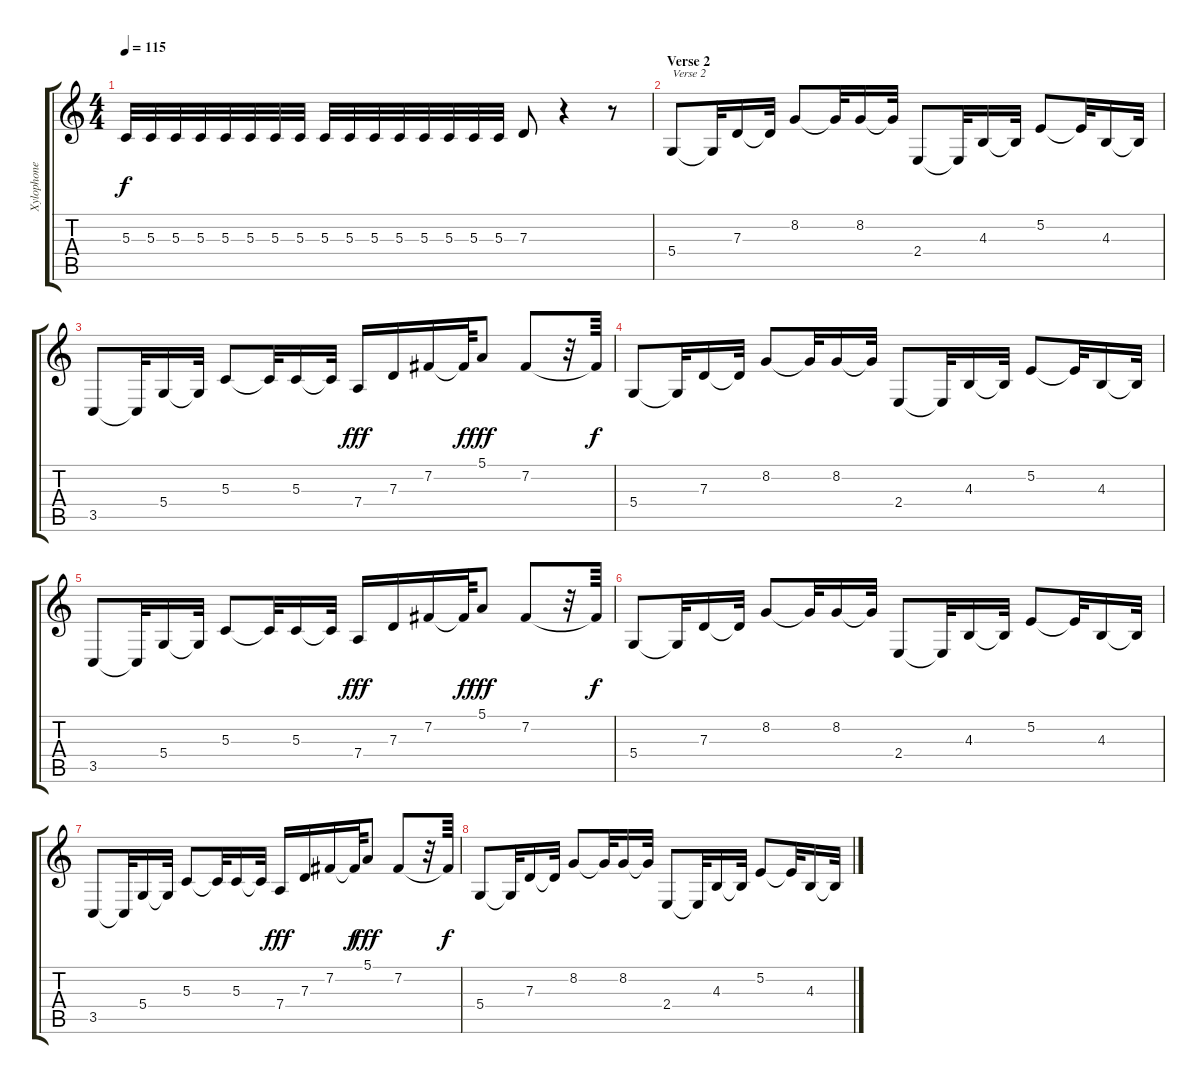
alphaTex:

\track ("Xylophone" "Xylophone") {instrument xylophone}
\staff {score tabs}
\tuning (E4 B3 G3 D3 A2 E2) {hide}
\ts (4 4)
\tempo 115
\clef g2
\ks c
5.3.32{dy f} 5.3.32 5.3.32 5.3.32 5.3.32 5.3.32 5.3.32 5.3.32 5.3.32 5.3.32 5.3.32 5.3.32 5.3.32 5.3.32 5.3.32 5.3.32 7.3.8 r.4 r.8 |
\section ("" "Verse 2")
5.4.8{txt "Verse 2"} 5.4{t}.32 7.3.16 7.3{t}.32 8.2.8 8.2{t}.32 8.2.16 8.2{t}.32 2.4.8 2.4{t}.32 4.3.16 4.3{t}.32 5.2.8 5.2{t}.32 4.3.16 4.3{t}.32 |
3.5.8 3.5{t}.32 5.4.16 5.4{t}.32 5.3.8 5.3{t}.32 5.3.16 5.3{t}.32 7.4.16{dy fff} 7.3.16 7.2.16 7.2{t}.64{dy f} 5.1.8{dy fff} 7.2.8 r.32 7.2{t}.64{dy f} |
5.4.8 5.4{t}.32 7.3.16 7.3{t}.32 8.2.8 8.2{t}.32 8.2.16 8.2{t}.32 2.4.8 2.4{t}.32 4.3.16 4.3{t}.32 5.2.8 5.2{t}.32 4.3.16 4.3{t}.32 |
3.5.8 3.5{t}.32 5.4.16 5.4{t}.32 5.3.8 5.3{t}.32 5.3.16 5.3{t}.32 7.4.16{dy fff} 7.3.16 7.2.16 7.2{t}.64{dy f} 5.1.8{dy fff} 7.2.8 r.32 7.2{t}.64{dy f} |
5.4.8 5.4{t}.32 7.3.16 7.3{t}.32 8.2.8 8.2{t}.32 8.2.16 8.2{t}.32 2.4.8 2.4{t}.32 4.3.16 4.3{t}.32 5.2.8 5.2{t}.32 4.3.16 4.3{t}.32 |
3.5.8 3.5{t}.32 5.4.16 5.4{t}.32 5.3.8 5.3{t}.32 5.3.16 5.3{t}.32 7.4.16{dy fff} 7.3.16 7.2.16 7.2{t}.64{dy f} 5.1.8{dy fff} 7.2.8 r.32 7.2{t}.64{dy f} |
5.4.8 5.4{t}.32 7.3.16 7.3{t}.32 8.2.8 8.2{t}.32 8.2.16 8.2{t}.32 2.4.8 2.4{t}.32 4.3.16 4.3{t}.32 5.2.8 5.2{t}.32 4.3.16 4.3{t}.32
